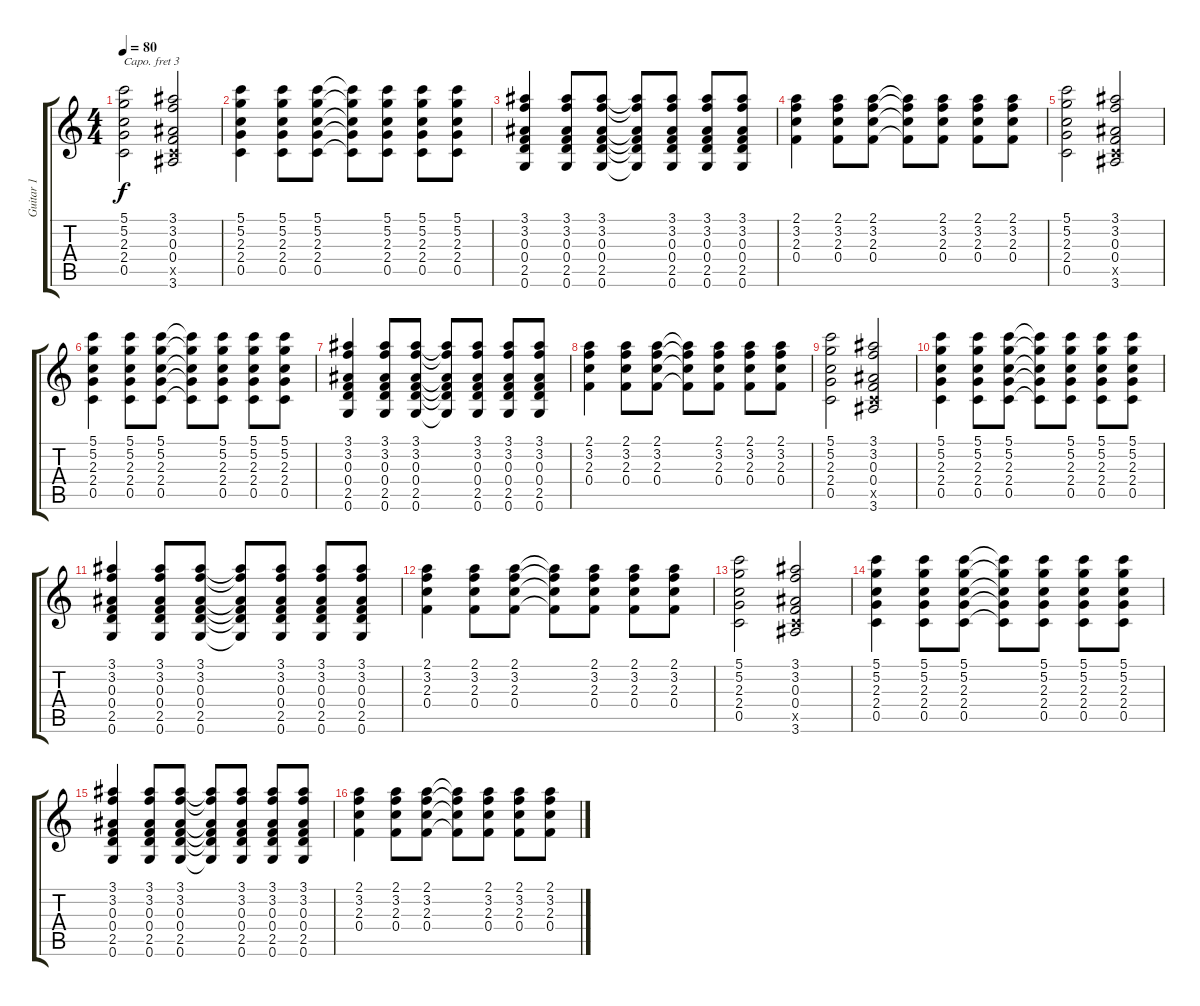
\track ("Guitar 1" "Guitar 1") {instrument acousticguitarsteel}
\staff {score tabs}
\capo 3
\tuning (E4 B3 G3 D3 A2 E2) {hide}
\ts (4 4)
\tempo 80
\clef g2
\ks c
(5.1 5.2 2.3 2.4 0.5).2{dy f} (3.1 3.2 0.3 0.4 0.5{x} 3.6).2 |
(5.1 5.2 2.3 2.4 0.5).4 (5.1 5.2 2.3 2.4 0.5).8 (5.1 5.2 2.3 2.4 0.5).8 (5.1{t} 5.2{t} 2.3{t} 2.4{t} 0.5{t}).8 (5.1 5.2 2.3 2.4 0.5).8 (5.1 5.2 2.3 2.4 0.5).8 (5.1 5.2 2.3 2.4 0.5).8 |
(3.1 3.2 0.3 0.4 2.5 0.6).4 (3.1 3.2 0.3 0.4 2.5 0.6).8 (3.1 3.2 0.3 0.4 2.5 0.6).8 (3.1{t} 3.2{t} 0.3{t} 0.4{t} 2.5{t} 0.6{t}).8 (3.1 3.2 0.3 0.4 2.5 0.6).8 (3.1 3.2 0.3 0.4 2.5 0.6).8 (3.1 3.2 0.3 0.4 2.5 0.6).8 |
(2.1 3.2 2.3 0.4).4 (2.1 3.2 2.3 0.4).8 (2.1 3.2 2.3 0.4).8 (2.1{t} 3.2{t} 2.3{t} 0.4{t}).8 (2.1 3.2 2.3 0.4).8 (2.1 3.2 2.3 0.4).8 (2.1 3.2 2.3 0.4).8 |
(5.1 5.2 2.3 2.4 0.5).2 (3.1 3.2 0.3 0.4 0.5{x} 3.6).2 |
(5.1 5.2 2.3 2.4 0.5).4 (5.1 5.2 2.3 2.4 0.5).8 (5.1 5.2 2.3 2.4 0.5).8 (5.1{t} 5.2{t} 2.3{t} 2.4{t} 0.5{t}).8 (5.1 5.2 2.3 2.4 0.5).8 (5.1 5.2 2.3 2.4 0.5).8 (5.1 5.2 2.3 2.4 0.5).8 |
(3.1 3.2 0.3 0.4 2.5 0.6).4 (3.1 3.2 0.3 0.4 2.5 0.6).8 (3.1 3.2 0.3 0.4 2.5 0.6).8 (3.1{t} 3.2{t} 0.3{t} 0.4{t} 2.5{t} 0.6{t}).8 (3.1 3.2 0.3 0.4 2.5 0.6).8 (3.1 3.2 0.3 0.4 2.5 0.6).8 (3.1 3.2 0.3 0.4 2.5 0.6).8 |
(2.1 3.2 2.3 0.4).4 (2.1 3.2 2.3 0.4).8 (2.1 3.2 2.3 0.4).8 (2.1{t} 3.2{t} 2.3{t} 0.4{t}).8 (2.1 3.2 2.3 0.4).8 (2.1 3.2 2.3 0.4).8 (2.1 3.2 2.3 0.4).8 |
(5.1 5.2 2.3 2.4 0.5).2 (3.1 3.2 0.3 0.4 0.5{x} 3.6).2 |
(5.1 5.2 2.3 2.4 0.5).4 (5.1 5.2 2.3 2.4 0.5).8 (5.1 5.2 2.3 2.4 0.5).8 (5.1{t} 5.2{t} 2.3{t} 2.4{t} 0.5{t}).8 (5.1 5.2 2.3 2.4 0.5).8 (5.1 5.2 2.3 2.4 0.5).8 (5.1 5.2 2.3 2.4 0.5).8 |
(3.1 3.2 0.3 0.4 2.5 0.6).4 (3.1 3.2 0.3 0.4 2.5 0.6).8 (3.1 3.2 0.3 0.4 2.5 0.6).8 (3.1{t} 3.2{t} 0.3{t} 0.4{t} 2.5{t} 0.6{t}).8 (3.1 3.2 0.3 0.4 2.5 0.6).8 (3.1 3.2 0.3 0.4 2.5 0.6).8 (3.1 3.2 0.3 0.4 2.5 0.6).8 |
(2.1 3.2 2.3 0.4).4 (2.1 3.2 2.3 0.4).8 (2.1 3.2 2.3 0.4).8 (2.1{t} 3.2{t} 2.3{t} 0.4{t}).8 (2.1 3.2 2.3 0.4).8 (2.1 3.2 2.3 0.4).8 (2.1 3.2 2.3 0.4).8 |
(5.1 5.2 2.3 2.4 0.5).2 (3.1 3.2 0.3 0.4 0.5{x} 3.6).2 |
(5.1 5.2 2.3 2.4 0.5).4 (5.1 5.2 2.3 2.4 0.5).8 (5.1 5.2 2.3 2.4 0.5).8 (5.1{t} 5.2{t} 2.3{t} 2.4{t} 0.5{t}).8 (5.1 5.2 2.3 2.4 0.5).8 (5.1 5.2 2.3 2.4 0.5).8 (5.1 5.2 2.3 2.4 0.5).8 |
(3.1 3.2 0.3 0.4 2.5 0.6).4 (3.1 3.2 0.3 0.4 2.5 0.6).8 (3.1 3.2 0.3 0.4 2.5 0.6).8 (3.1{t} 3.2{t} 0.3{t} 0.4{t} 2.5{t} 0.6{t}).8 (3.1 3.2 0.3 0.4 2.5 0.6).8 (3.1 3.2 0.3 0.4 2.5 0.6).8 (3.1 3.2 0.3 0.4 2.5 0.6).8 |
(2.1 3.2 2.3 0.4).4 (2.1 3.2 2.3 0.4).8 (2.1 3.2 2.3 0.4).8 (2.1{t} 3.2{t} 2.3{t} 0.4{t}).8 (2.1 3.2 2.3 0.4).8 (2.1 3.2 2.3 0.4).8 (2.1 3.2 2.3 0.4).8
